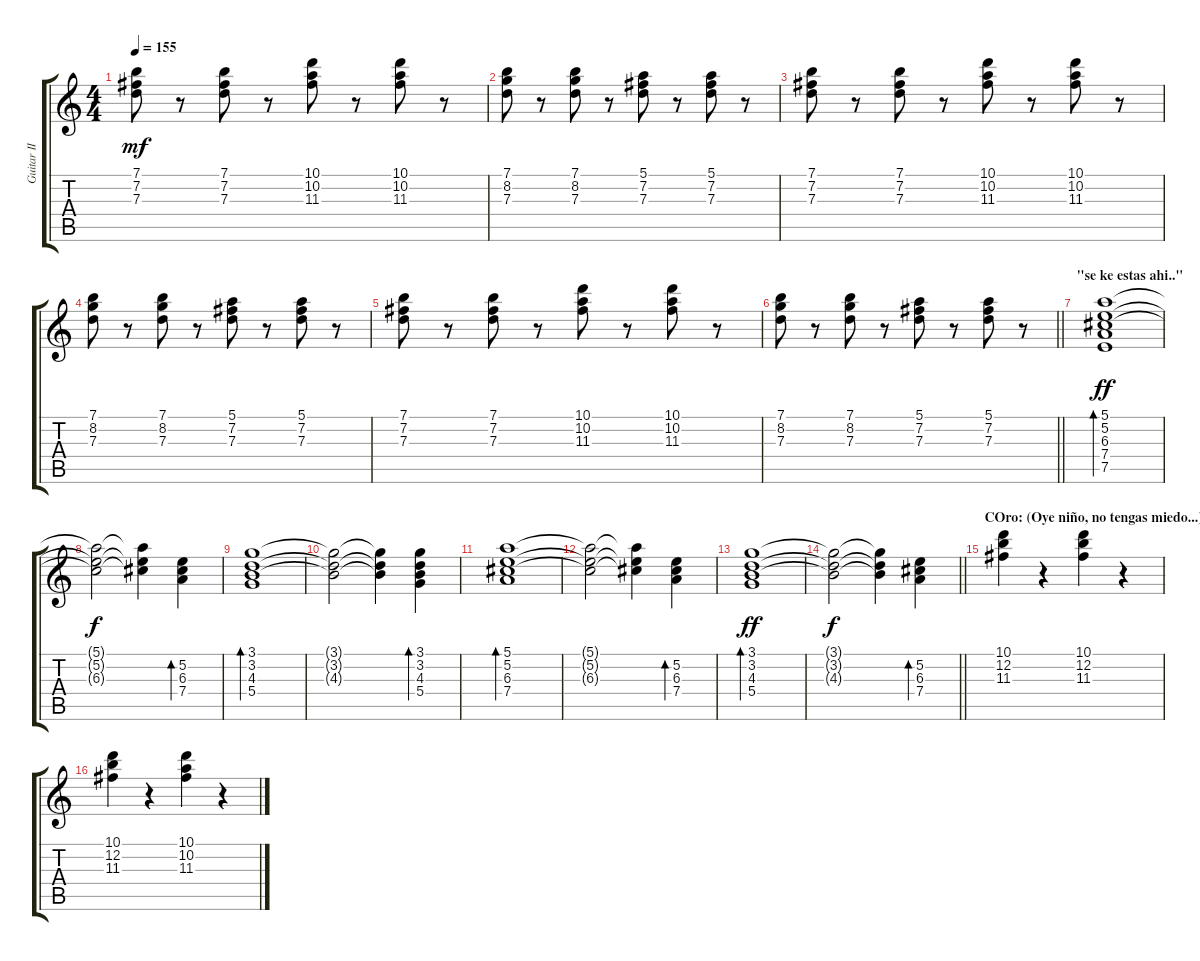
\track ("Guitar II" "Guitar II") {instrument overdrivenguitar}
\staff {score tabs}
\tuning (E4 B3 G3 D3 A2 E2) {hide}
\ts (4 4)
\tempo 155
\clef g2
\ks c
(7.1 7.2 7.3).8{dy mf} r.8 (7.1 7.2 7.3).8 r.8 (10.1 10.2 11.3).8 r.8 (10.1 10.2 11.3).8 r.8 |
(7.1 8.2 7.3).8 r.8 (7.1 8.2 7.3).8 r.8 (5.1 7.2 7.3).8 r.8 (5.1 7.2 7.3).8 r.8 |
(7.1 7.2 7.3).8 r.8 (7.1 7.2 7.3).8 r.8 (10.1 10.2 11.3).8 r.8 (10.1 10.2 11.3).8 r.8 |
(7.1 8.2 7.3).8 r.8 (7.1 8.2 7.3).8 r.8 (5.1 7.2 7.3).8 r.8 (5.1 7.2 7.3).8 r.8 |
(7.1 7.2 7.3).8 r.8 (7.1 7.2 7.3).8 r.8 (10.1 10.2 11.3).8 r.8 (10.1 10.2 11.3).8 r.8 |
\barLineRight lightlight
(7.1 8.2 7.3).8 r.8 (7.1 8.2 7.3).8 r.8 (5.1 7.2 7.3).8 r.8 (5.1 7.2 7.3).8 r.8 |
\section ("" "\"se ke estas ahi..\"")
(5.1 5.2 6.3 7.4 7.5).1{bd 240 dy ff} |
(5.1{t} 5.2{t} 6.3{t}).2{dy f} (5.1{t} 5.2{t} 6.3{t}).4 (5.2 6.3 7.4).4{bd 240} |
(3.1 3.2 4.3 5.4).1{bd 240} |
(3.1{t} 3.2{t} 4.3{t}).2 (3.1{t} 3.2{t} 4.3{t}).4 (3.1 3.2 4.3 5.4).4{bd 240} |
(5.1 5.2 6.3 7.4).1{bd 240} |
(5.1{t} 5.2{t} 6.3{t}).2 (5.1{t} 5.2{t} 6.3{t}).4 (5.2 6.3 7.4).4{bd 240} |
(3.1 3.2 4.3 5.4).1{bd 240 dy ff} |
\barLineRight lightlight
(3.1{t} 3.2{t} 4.3{t}).2{dy f} (3.1{t} 3.2{t} 4.3{t}).4 (5.2 6.3 7.4).4{bd 240} |
\section ("" "COro: (Oye niño, no tengas miedo...)")
(10.1 12.2 11.3).4 r.4 (10.1 12.2 11.3).4 r.4 |
(10.1 12.2 11.3).4 r.4 (10.1 10.2 11.3).4 r.4
